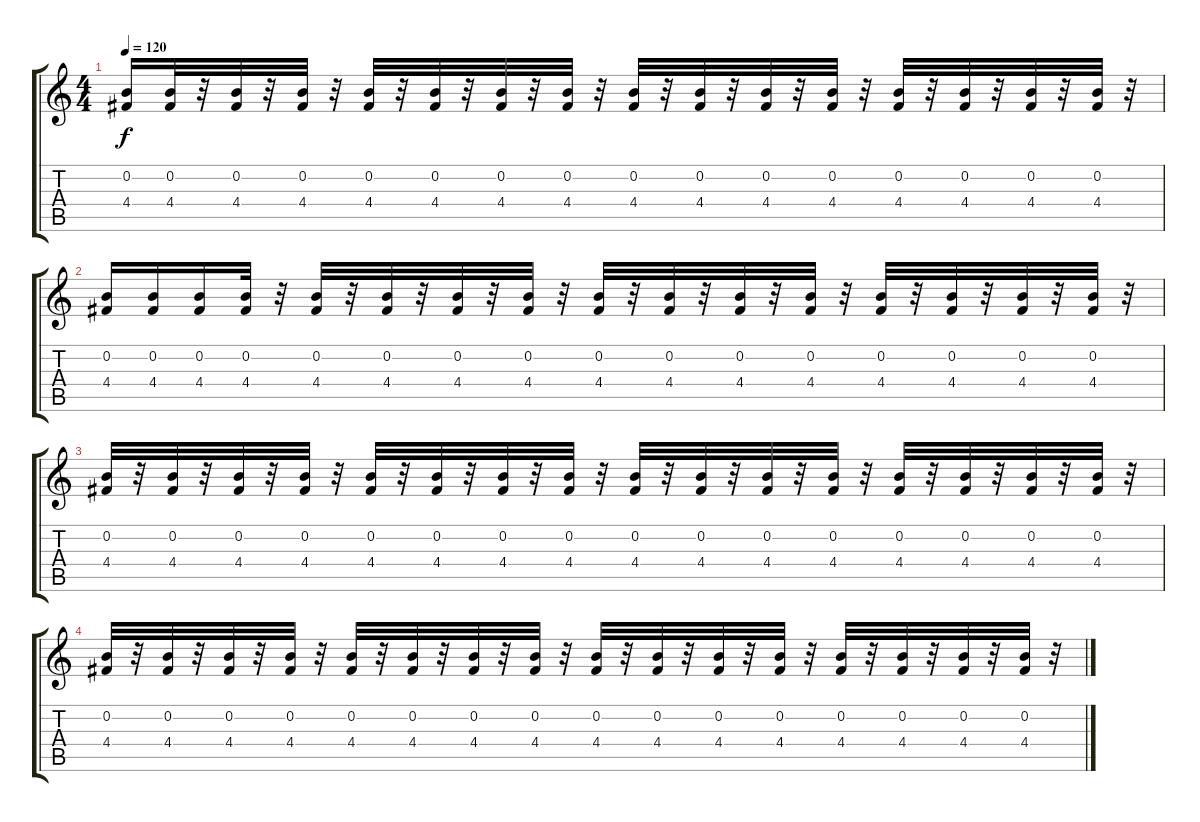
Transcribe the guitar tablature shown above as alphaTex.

\track "" {instrument slapbass1}
\staff {score tabs}
\tuning (E4 B3 G3 D3 A2 E2) {hide}
\ts (4 4)
\tempo 120
\clef g2
\ks c
(0.2 4.4).16{dy f} (0.2 4.4).32 r.32 (0.2 4.4).32 r.32 (0.2 4.4).32 r.32 (0.2 4.4).32 r.32 (0.2 4.4).32 r.32 (0.2 4.4).32 r.32 (0.2 4.4).32 r.32 (0.2 4.4).32 r.32 (0.2 4.4).32 r.32 (0.2 4.4).32 r.32 (0.2 4.4).32 r.32 (0.2 4.4).32 r.32 (0.2 4.4).32 r.32 (0.2 4.4).32 r.32 (0.2 4.4).32 r.32 |
(0.2 4.4).16 (0.2 4.4).16 (0.2 4.4).16 (0.2 4.4).32 r.32 (0.2 4.4).32 r.32 (0.2 4.4).32 r.32 (0.2 4.4).32 r.32 (0.2 4.4).32 r.32 (0.2 4.4).32 r.32 (0.2 4.4).32 r.32 (0.2 4.4).32 r.32 (0.2 4.4).32 r.32 (0.2 4.4).32 r.32 (0.2 4.4).32 r.32 (0.2 4.4).32 r.32 (0.2 4.4).32 r.32 |
(0.2 4.4).32 r.32 (0.2 4.4).32 r.32 (0.2 4.4).32 r.32 (0.2 4.4).32 r.32 (0.2 4.4).32 r.32 (0.2 4.4).32 r.32 (0.2 4.4).32 r.32 (0.2 4.4).32 r.32 (0.2 4.4).32 r.32 (0.2 4.4).32 r.32 (0.2 4.4).32 r.32 (0.2 4.4).32 r.32 (0.2 4.4).32 r.32 (0.2 4.4).32 r.32 (0.2 4.4).32 r.32 (0.2 4.4).32 r.32 |
(0.2 4.4).32 r.32 (0.2 4.4).32 r.32 (0.2 4.4).32 r.32 (0.2 4.4).32 r.32 (0.2 4.4).32 r.32 (0.2 4.4).32 r.32 (0.2 4.4).32 r.32 (0.2 4.4).32 r.32 (0.2 4.4).32 r.32 (0.2 4.4).32 r.32 (0.2 4.4).32 r.32 (0.2 4.4).32 r.32 (0.2 4.4).32 r.32 (0.2 4.4).32 r.32 (0.2 4.4).32 r.32 (0.2 4.4).32 r.32
